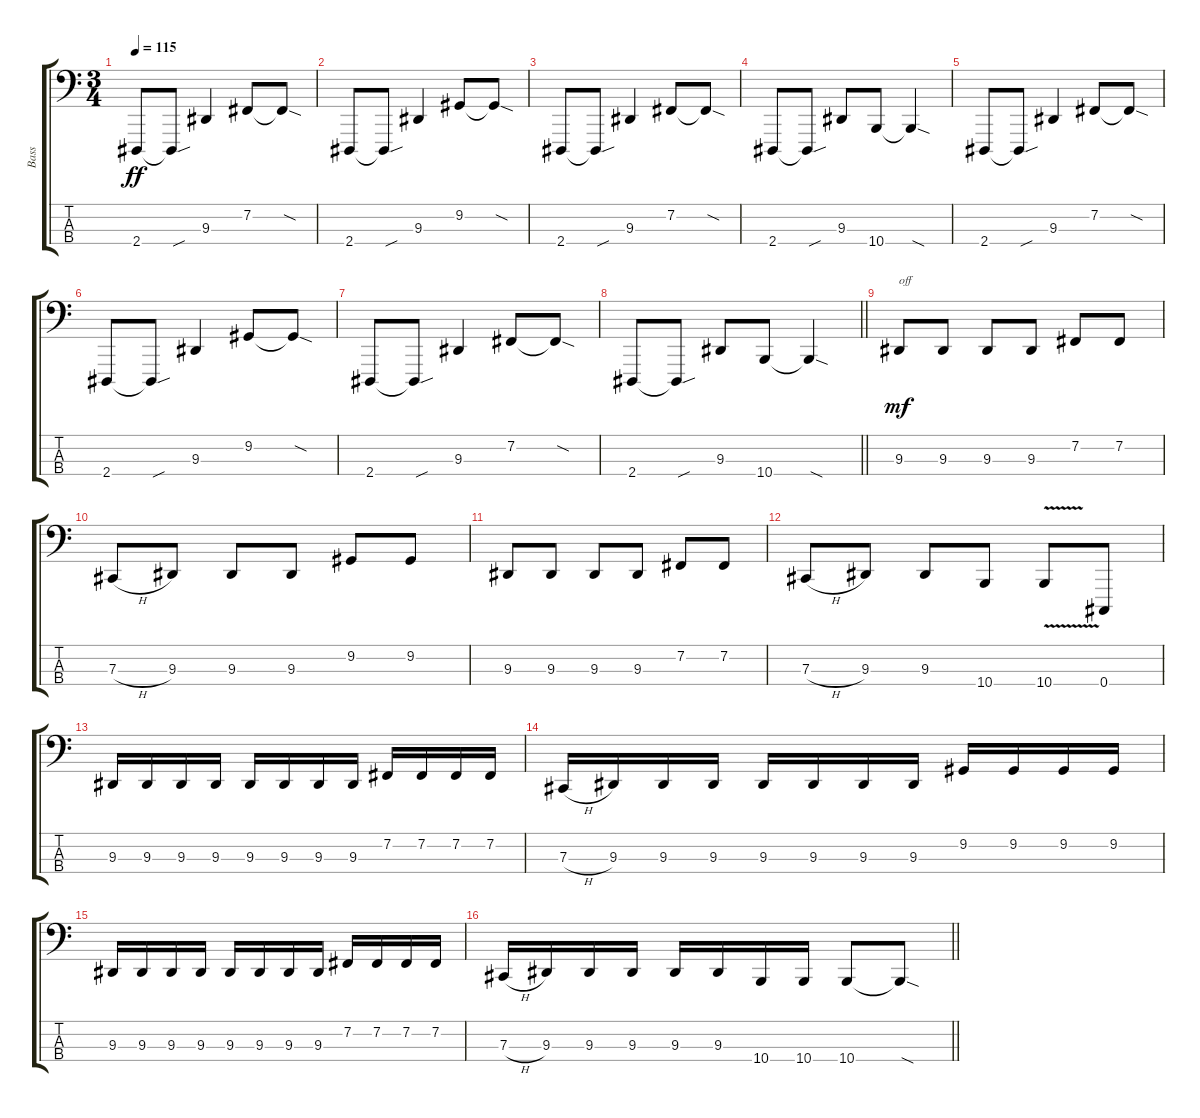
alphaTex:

\track ("Bass" "Bass") {instrument lead8bassandlead}
\staff {score tabs}
\tuning (E2 B1 Gb1 Db1) {hide}
\ts (3 4)
\tempo 115
\clef f4
\ks c
2.4.8{dy ff} 2.4{sou t}.8 9.3.4 7.2.8 7.2{sod t}.8 |
2.4.8 2.4{sou t}.8 9.3.4 9.2.8 9.2{sod t}.8 |
2.4.8 2.4{sou t}.8 9.3.4 7.2.8 7.2{sod t}.8 |
2.4.8 2.4{sou t}.8 9.3.8 10.4.8 10.4{sod t}.4 |
2.4.8 2.4{sou t}.8 9.3.4 7.2.8 7.2{sod t}.8 |
2.4.8 2.4{sou t}.8 9.3.4 9.2.8 9.2{sod t}.8 |
2.4.8 2.4{sou t}.8 9.3.4 7.2.8 7.2{sod t}.8 |
\barLineRight lightlight
2.4.8 2.4{sou t}.8 9.3.8 10.4.8 10.4{sod t}.4 |
\section ("" "")
9.3.8{txt "off" dy mf instrument electricbassfinger} 9.3.8 9.3.8 9.3.8 7.2.8 7.2.8 |
7.3{h}.8 9.3.8 9.3.8 9.3.8 9.2.8 9.2.8 |
9.3.8 9.3.8 9.3.8 9.3.8 7.2.8 7.2.8 |
7.3{h}.8 9.3.8 9.3.8 10.4.8 10.4{v}.8 0.4.8 |
9.3.16 9.3.16 9.3.16 9.3.16 9.3.16 9.3.16 9.3.16 9.3.16 7.2.16 7.2.16 7.2.16 7.2.16 |
7.3{h}.16 9.3.16 9.3.16 9.3.16 9.3.16 9.3.16 9.3.16 9.3.16 9.2.16 9.2.16 9.2.16 9.2.16 |
9.3.16 9.3.16 9.3.16 9.3.16 9.3.16 9.3.16 9.3.16 9.3.16 7.2.16 7.2.16 7.2.16 7.2.16 |
\barLineRight lightlight
7.3{h}.16 9.3.16 9.3.16 9.3.16 9.3.16 9.3.16 10.4.16 10.4.16 10.4.8 10.4{sod t}.8
